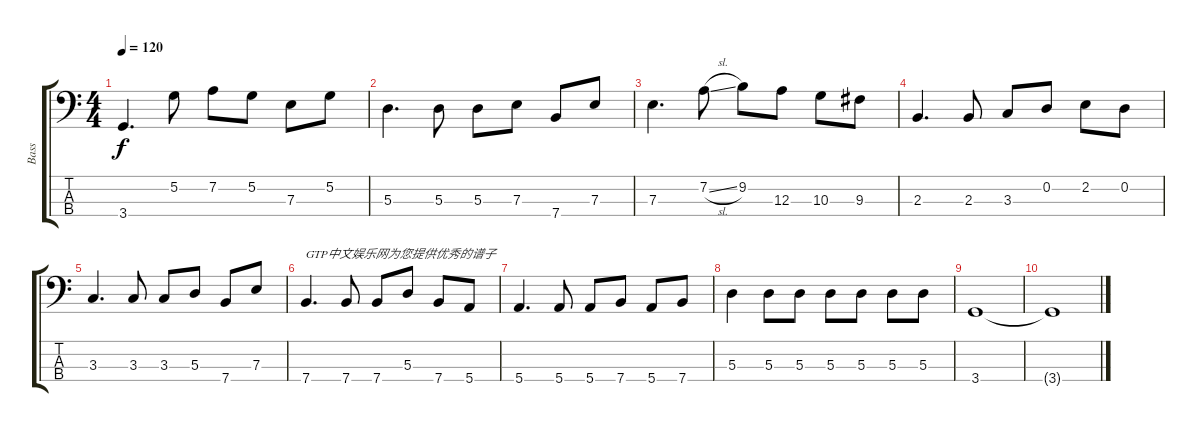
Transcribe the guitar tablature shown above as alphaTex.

\track ("Bass" "Bass") {instrument electricbassfinger}
\staff {score tabs}
\tuning (G2 D2 A1 E1) {hide}
\ts (4 4)
\tempo 120
\clef f4
\ks c
3.4.4{d dy f} 5.2.8 7.2.8 5.2.8 7.3.8 5.2.8 |
5.3.4{d} 5.3.8 5.3.8 7.3.8 7.4.8 7.3.8 |
7.3.4{d} 7.2{sl}.8 9.2.8 12.3.8 10.3.8 9.3.8 |
2.3.4{d} 2.3.8 3.3.8 0.2.8 2.2.8 0.2.8 |
3.3.4{d} 3.3.8 3.3.8 5.3.8 7.4.8 7.3.8 |
7.4.4{d txt "GTP中文娱乐网为您提供优秀的谱子"} 7.4.8 7.4.8 5.3.8 7.4.8 5.4.8 |
5.4.4{d} 5.4.8 5.4.8 7.4.8 5.4.8 7.4.8 |
5.3.4 5.3.8 5.3.8 5.3.8 5.3.8 5.3.8 5.3.8 |
3.4.1 |
3.4{t}.1
